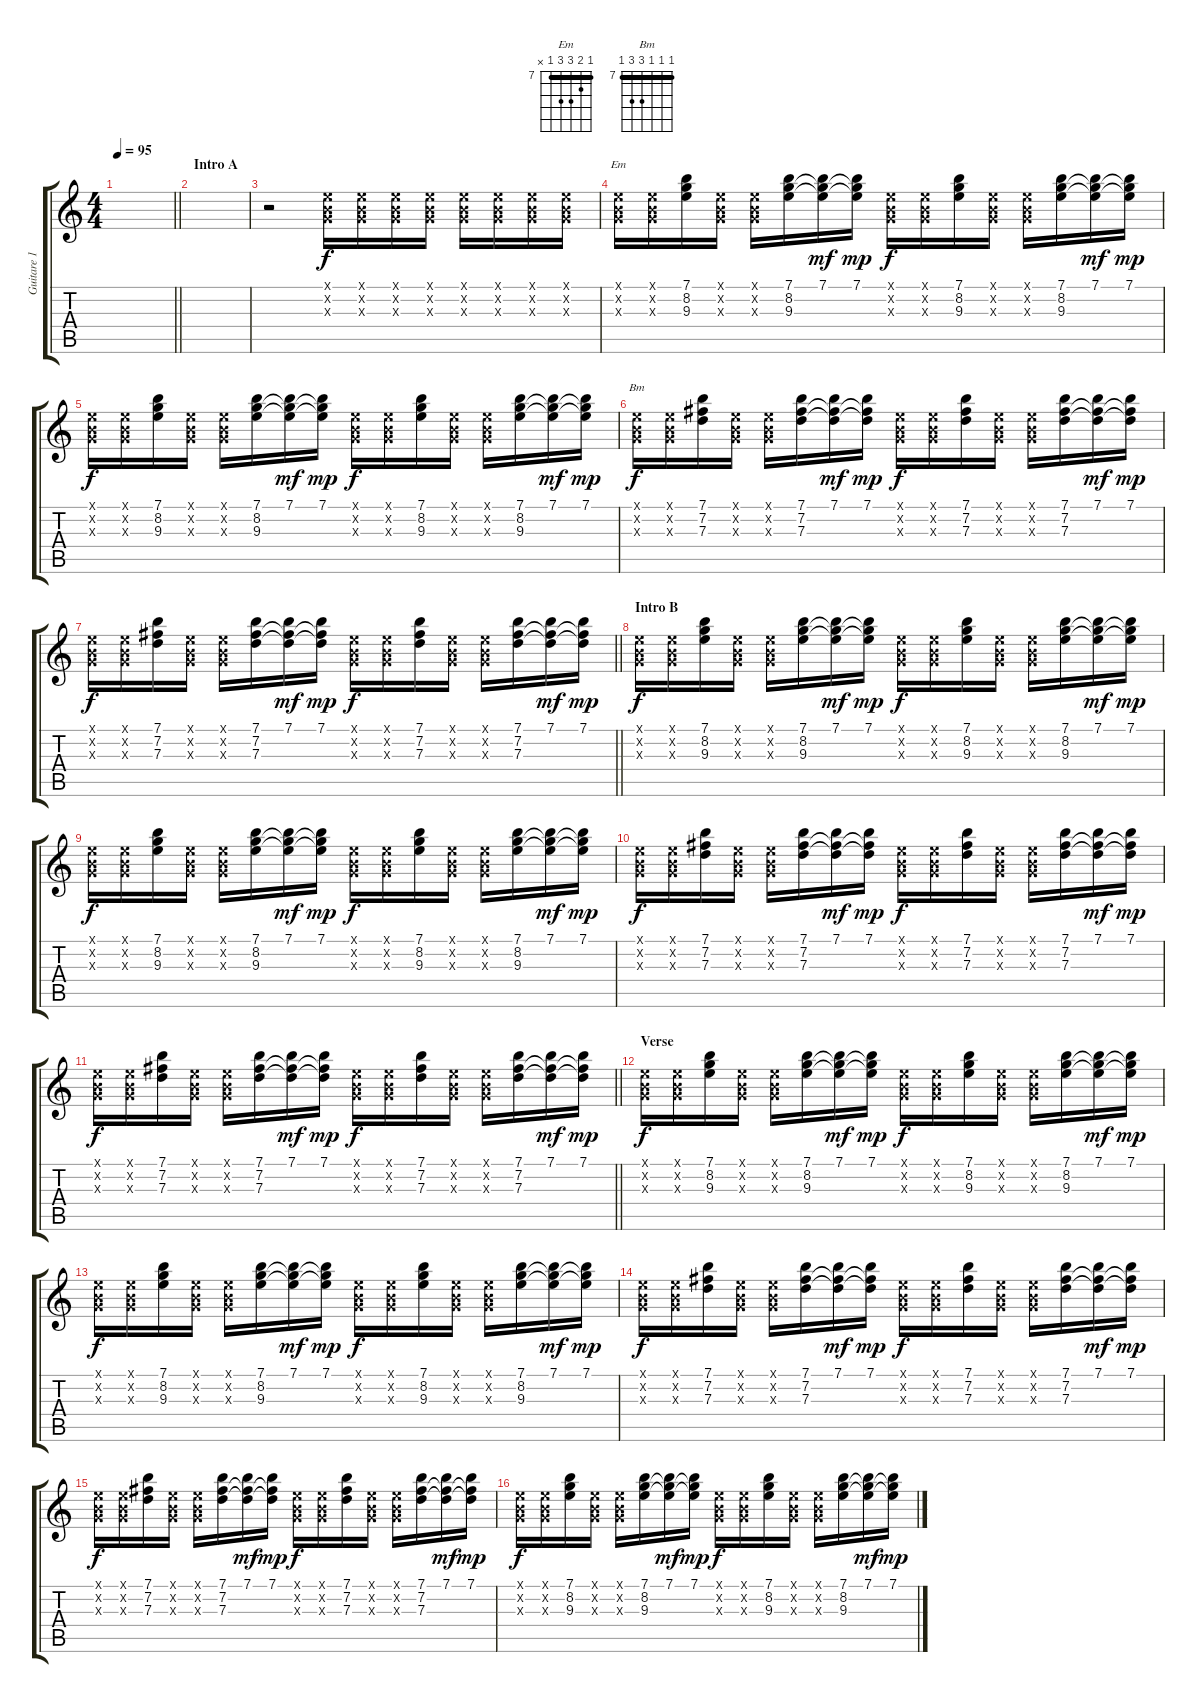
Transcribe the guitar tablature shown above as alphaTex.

\track ("Guitare 1" "Guitare 1") {instrument overdrivenguitar}
\staff {score tabs}
\tuning (E4 B3 G3 D3 A2 E2) {hide}
\chord ("Em" 7 8 9 9 7 x) {firstfret 7 barre 7}
\chord ("Bm" 7 7 7 9 9 7) {firstfret 7 barre 7}
\ts (4 4)
\tempo 95
\clef g2
\barLineRight lightlight
\ks c
|
\section ("" "Intro A")
|
r.2 (0.1{x} 0.2{x} 0.3{x}).16 (0.1{x} 0.2{x} 0.3{x}).16 (0.1{x} 0.2{x} 0.3{x}).16 (0.1{x} 0.2{x} 0.3{x}).16 (0.1{x} 0.2{x} 0.3{x}).16{dy f} (0.1{x} 0.2{x} 0.3{x}).16 (0.1{x} 0.2{x} 0.3{x}).16 (0.1{x} 0.2{x} 0.3{x}).16 |
(0.1{x} 0.2{x} 0.3{x}).16{ch "Em"} (0.1{x} 0.2{x} 0.3{x}).16 (7.1 8.2 9.3).16 (0.1{x} 0.2{x} 0.3{x}).16 (0.1{x} 0.2{x} 0.3{x}).16 (7.1 8.2 9.3).16 (7.1 8.2{t} 9.3{t}).16{dy mf} (7.1 8.2{t} 9.3{t}).16{dy mp} (0.1{x} 0.2{x} 0.3{x}).16{dy f} (0.1{x} 0.2{x} 0.3{x}).16 (7.1 8.2 9.3).16 (0.1{x} 0.2{x} 0.3{x}).16 (0.1{x} 0.2{x} 0.3{x}).16 (7.1 8.2 9.3).16 (7.1 8.2{t} 9.3{t}).16{dy mf} (7.1 8.2{t} 9.3{t}).16{dy mp} |
(0.1{x} 0.2{x} 0.3{x}).16{dy f} (0.1{x} 0.2{x} 0.3{x}).16 (7.1 8.2 9.3).16 (0.1{x} 0.2{x} 0.3{x}).16 (0.1{x} 0.2{x} 0.3{x}).16 (7.1 8.2 9.3).16 (7.1 8.2{t} 9.3{t}).16{dy mf} (7.1 8.2{t} 9.3{t}).16{dy mp} (0.1{x} 0.2{x} 0.3{x}).16{dy f} (0.1{x} 0.2{x} 0.3{x}).16 (7.1 8.2 9.3).16 (0.1{x} 0.2{x} 0.3{x}).16 (0.1{x} 0.2{x} 0.3{x}).16 (7.1 8.2 9.3).16 (7.1 8.2{t} 9.3{t}).16{dy mf} (7.1 8.2{t} 9.3{t}).16{dy mp} |
(0.1{x} 0.2{x} 0.3{x}).16{ch "Bm" dy f} (0.1{x} 0.2{x} 0.3{x}).16 (7.1 7.2 7.3).16 (0.1{x} 0.2{x} 0.3{x}).16 (0.1{x} 0.2{x} 0.3{x}).16 (7.1 7.2 7.3).16 (7.1 7.2{t} 7.3{t}).16{dy mf} (7.1 7.2{t} 7.3{t}).16{dy mp} (0.1{x} 0.2{x} 0.3{x}).16{dy f} (0.1{x} 0.2{x} 0.3{x}).16 (7.1 7.2 7.3).16 (0.1{x} 0.2{x} 0.3{x}).16 (0.1{x} 0.2{x} 0.3{x}).16 (7.1 7.2 7.3).16 (7.1 7.2{t} 7.3{t}).16{dy mf} (7.1 7.2{t} 7.3{t}).16{dy mp} |
\barLineRight lightlight
(0.1{x} 0.2{x} 0.3{x}).16{dy f} (0.1{x} 0.2{x} 0.3{x}).16 (7.1 7.2 7.3).16 (0.1{x} 0.2{x} 0.3{x}).16 (0.1{x} 0.2{x} 0.3{x}).16 (7.1 7.2 7.3).16 (7.1 7.2{t} 7.3{t}).16{dy mf} (7.1 7.2{t} 7.3{t}).16{dy mp} (0.1{x} 0.2{x} 0.3{x}).16{dy f} (0.1{x} 0.2{x} 0.3{x}).16 (7.1 7.2 7.3).16 (0.1{x} 0.2{x} 0.3{x}).16 (0.1{x} 0.2{x} 0.3{x}).16 (7.1 7.2 7.3).16 (7.1 7.2{t} 7.3{t}).16{dy mf} (7.1 7.2{t} 7.3{t}).16{dy mp} |
\section ("" "Intro B")
(0.1{x} 0.2{x} 0.3{x}).16{dy f} (0.1{x} 0.2{x} 0.3{x}).16 (7.1 8.2 9.3).16 (0.1{x} 0.2{x} 0.3{x}).16 (0.1{x} 0.2{x} 0.3{x}).16 (7.1 8.2 9.3).16 (7.1 8.2{t} 9.3{t}).16{dy mf} (7.1 8.2{t} 9.3{t}).16{dy mp} (0.1{x} 0.2{x} 0.3{x}).16{dy f} (0.1{x} 0.2{x} 0.3{x}).16 (7.1 8.2 9.3).16 (0.1{x} 0.2{x} 0.3{x}).16 (0.1{x} 0.2{x} 0.3{x}).16 (7.1 8.2 9.3).16 (7.1 8.2{t} 9.3{t}).16{dy mf} (7.1 8.2{t} 9.3{t}).16{dy mp} |
(0.1{x} 0.2{x} 0.3{x}).16{dy f} (0.1{x} 0.2{x} 0.3{x}).16 (7.1 8.2 9.3).16 (0.1{x} 0.2{x} 0.3{x}).16 (0.1{x} 0.2{x} 0.3{x}).16 (7.1 8.2 9.3).16 (7.1 8.2{t} 9.3{t}).16{dy mf} (7.1 8.2{t} 9.3{t}).16{dy mp} (0.1{x} 0.2{x} 0.3{x}).16{dy f} (0.1{x} 0.2{x} 0.3{x}).16 (7.1 8.2 9.3).16 (0.1{x} 0.2{x} 0.3{x}).16 (0.1{x} 0.2{x} 0.3{x}).16 (7.1 8.2 9.3).16 (7.1 8.2{t} 9.3{t}).16{dy mf} (7.1 8.2{t} 9.3{t}).16{dy mp} |
(0.1{x} 0.2{x} 0.3{x}).16{dy f} (0.1{x} 0.2{x} 0.3{x}).16 (7.1 7.2 7.3).16 (0.1{x} 0.2{x} 0.3{x}).16 (0.1{x} 0.2{x} 0.3{x}).16 (7.1 7.2 7.3).16 (7.1 7.2{t} 7.3{t}).16{dy mf} (7.1 7.2{t} 7.3{t}).16{dy mp} (0.1{x} 0.2{x} 0.3{x}).16{dy f} (0.1{x} 0.2{x} 0.3{x}).16 (7.1 7.2 7.3).16 (0.1{x} 0.2{x} 0.3{x}).16 (0.1{x} 0.2{x} 0.3{x}).16 (7.1 7.2 7.3).16 (7.1 7.2{t} 7.3{t}).16{dy mf} (7.1 7.2{t} 7.3{t}).16{dy mp} |
\barLineRight lightlight
(0.1{x} 0.2{x} 0.3{x}).16{dy f} (0.1{x} 0.2{x} 0.3{x}).16 (7.1 7.2 7.3).16 (0.1{x} 0.2{x} 0.3{x}).16 (0.1{x} 0.2{x} 0.3{x}).16 (7.1 7.2 7.3).16 (7.1 7.2{t} 7.3{t}).16{dy mf} (7.1 7.2{t} 7.3{t}).16{dy mp} (0.1{x} 0.2{x} 0.3{x}).16{dy f} (0.1{x} 0.2{x} 0.3{x}).16 (7.1 7.2 7.3).16 (0.1{x} 0.2{x} 0.3{x}).16 (0.1{x} 0.2{x} 0.3{x}).16 (7.1 7.2 7.3).16 (7.1 7.2{t} 7.3{t}).16{dy mf} (7.1 7.2{t} 7.3{t}).16{dy mp} |
\section ("" "Verse")
(0.1{x} 0.2{x} 0.3{x}).16{dy f} (0.1{x} 0.2{x} 0.3{x}).16 (7.1 8.2 9.3).16 (0.1{x} 0.2{x} 0.3{x}).16 (0.1{x} 0.2{x} 0.3{x}).16 (7.1 8.2 9.3).16 (7.1 8.2{t} 9.3{t}).16{dy mf} (7.1 8.2{t} 9.3{t}).16{dy mp} (0.1{x} 0.2{x} 0.3{x}).16{dy f} (0.1{x} 0.2{x} 0.3{x}).16 (7.1 8.2 9.3).16 (0.1{x} 0.2{x} 0.3{x}).16 (0.1{x} 0.2{x} 0.3{x}).16 (7.1 8.2 9.3).16 (7.1 8.2{t} 9.3{t}).16{dy mf} (7.1 8.2{t} 9.3{t}).16{dy mp} |
(0.1{x} 0.2{x} 0.3{x}).16{dy f} (0.1{x} 0.2{x} 0.3{x}).16 (7.1 8.2 9.3).16 (0.1{x} 0.2{x} 0.3{x}).16 (0.1{x} 0.2{x} 0.3{x}).16 (7.1 8.2 9.3).16 (7.1 8.2{t} 9.3{t}).16{dy mf} (7.1 8.2{t} 9.3{t}).16{dy mp} (0.1{x} 0.2{x} 0.3{x}).16{dy f} (0.1{x} 0.2{x} 0.3{x}).16 (7.1 8.2 9.3).16 (0.1{x} 0.2{x} 0.3{x}).16 (0.1{x} 0.2{x} 0.3{x}).16 (7.1 8.2 9.3).16 (7.1 8.2{t} 9.3{t}).16{dy mf} (7.1 8.2{t} 9.3{t}).16{dy mp} |
(0.1{x} 0.2{x} 0.3{x}).16{dy f} (0.1{x} 0.2{x} 0.3{x}).16 (7.1 7.2 7.3).16 (0.1{x} 0.2{x} 0.3{x}).16 (0.1{x} 0.2{x} 0.3{x}).16 (7.1 7.2 7.3).16 (7.1 7.2{t} 7.3{t}).16{dy mf} (7.1 7.2{t} 7.3{t}).16{dy mp} (0.1{x} 0.2{x} 0.3{x}).16{dy f} (0.1{x} 0.2{x} 0.3{x}).16 (7.1 7.2 7.3).16 (0.1{x} 0.2{x} 0.3{x}).16 (0.1{x} 0.2{x} 0.3{x}).16 (7.1 7.2 7.3).16 (7.1 7.2{t} 7.3{t}).16{dy mf} (7.1 7.2{t} 7.3{t}).16{dy mp} |
(0.1{x} 0.2{x} 0.3{x}).16{dy f} (0.1{x} 0.2{x} 0.3{x}).16 (7.1 7.2 7.3).16 (0.1{x} 0.2{x} 0.3{x}).16 (0.1{x} 0.2{x} 0.3{x}).16 (7.1 7.2 7.3).16 (7.1 7.2{t} 7.3{t}).16{dy mf} (7.1 7.2{t} 7.3{t}).16{dy mp} (0.1{x} 0.2{x} 0.3{x}).16{dy f} (0.1{x} 0.2{x} 0.3{x}).16 (7.1 7.2 7.3).16 (0.1{x} 0.2{x} 0.3{x}).16 (0.1{x} 0.2{x} 0.3{x}).16 (7.1 7.2 7.3).16 (7.1 7.2{t} 7.3{t}).16{dy mf} (7.1 7.2{t} 7.3{t}).16{dy mp} |
(0.1{x} 0.2{x} 0.3{x}).16{dy f} (0.1{x} 0.2{x} 0.3{x}).16 (7.1 8.2 9.3).16 (0.1{x} 0.2{x} 0.3{x}).16 (0.1{x} 0.2{x} 0.3{x}).16 (7.1 8.2 9.3).16 (7.1 8.2{t} 9.3{t}).16{dy mf} (7.1 8.2{t} 9.3{t}).16{dy mp} (0.1{x} 0.2{x} 0.3{x}).16{dy f} (0.1{x} 0.2{x} 0.3{x}).16 (7.1 8.2 9.3).16 (0.1{x} 0.2{x} 0.3{x}).16 (0.1{x} 0.2{x} 0.3{x}).16 (7.1 8.2 9.3).16 (7.1 8.2{t} 9.3{t}).16{dy mf} (7.1 8.2{t} 9.3{t}).16{dy mp}
